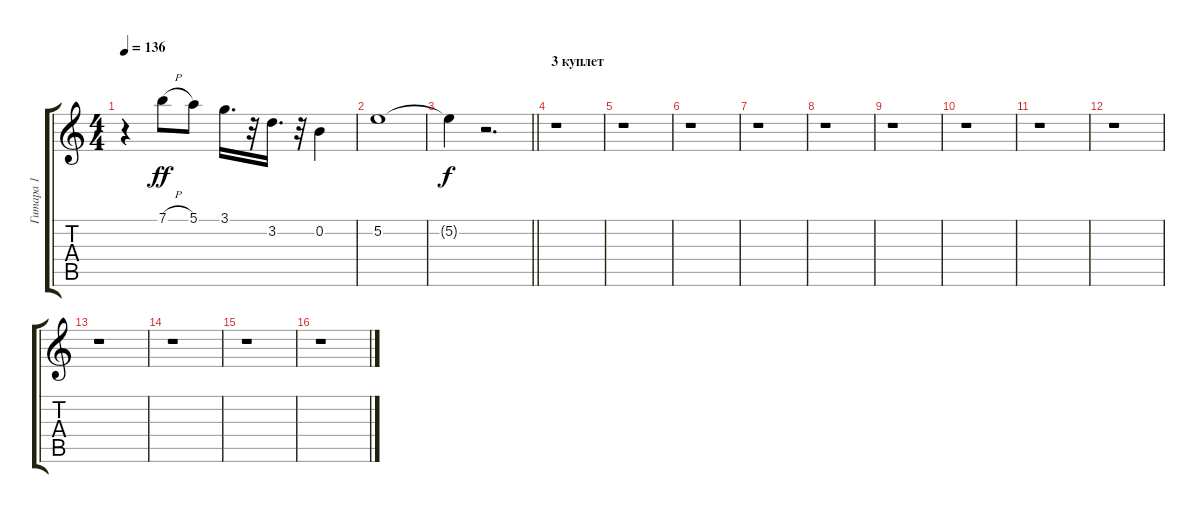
\track ("Гитара 1" "Гитара 1") {instrument electricguitarclean}
\staff {score tabs}
\tuning (E4 B3 G3 D3 A2 E2) {hide}
\ts (4 4)
\tempo 136
\clef g2
\ks c
r.4{dy ff} 7.1{h}.8 5.1.8 3.1.16{d} r.32 3.2.16{d} r.32 0.2.4 |
5.2.1 |
\barLineRight lightlight
5.2{t}.4{dy f} r.2{d} |
\section ("" "3 куплет")
r.1 |
r.1 |
r.1 |
r.1 |
r.1 |
r.1 |
r.1 |
r.1 |
r.1 |
r.1 |
r.1 |
r.1 |
r.1
